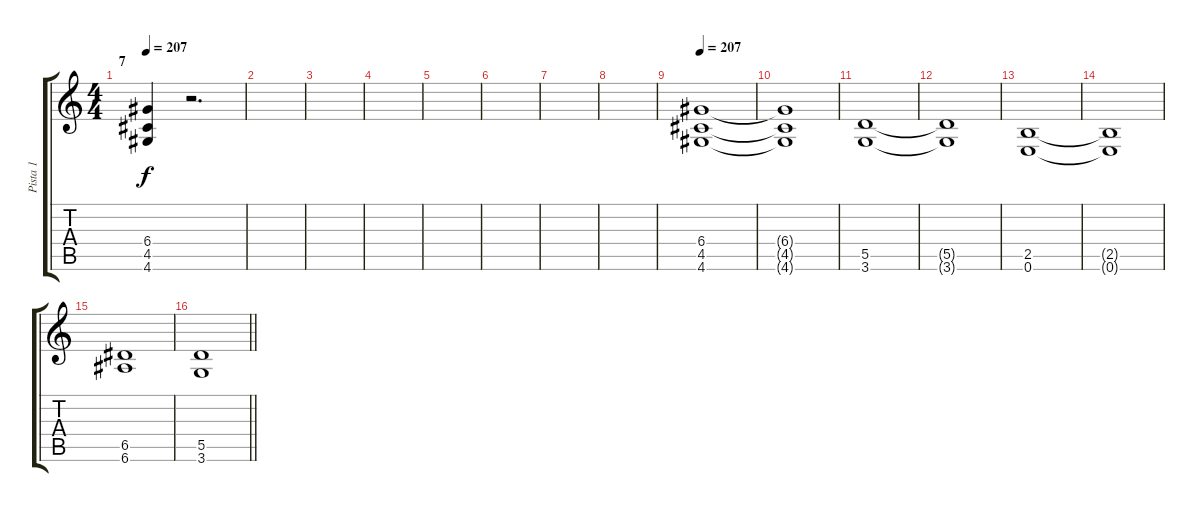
\track ("Pista 1" "Pista 1") {instrument overdrivenguitar}
\staff {score tabs}
\tuning (E4 B3 G3 D3 A2 E2) {hide}
\ts (4 4)
\section ("" "7")
\tempo 207
\clef g2
\ks c
(6.4 4.5 4.6).4{dy f} r.2{d} |
|
|
|
|
|
|
|
\tempo 207
(6.4 4.5 4.6).1 |
(6.4{t} 4.5{t} 4.6{t}).1 |
(5.5 3.6).1 |
(5.5{t} 3.6{t}).1 |
(2.5 0.6).1 |
(2.5{t} 0.6{t}).1 |
(6.5 6.6).1 |
\barLineRight lightlight
(5.5 3.6).1
